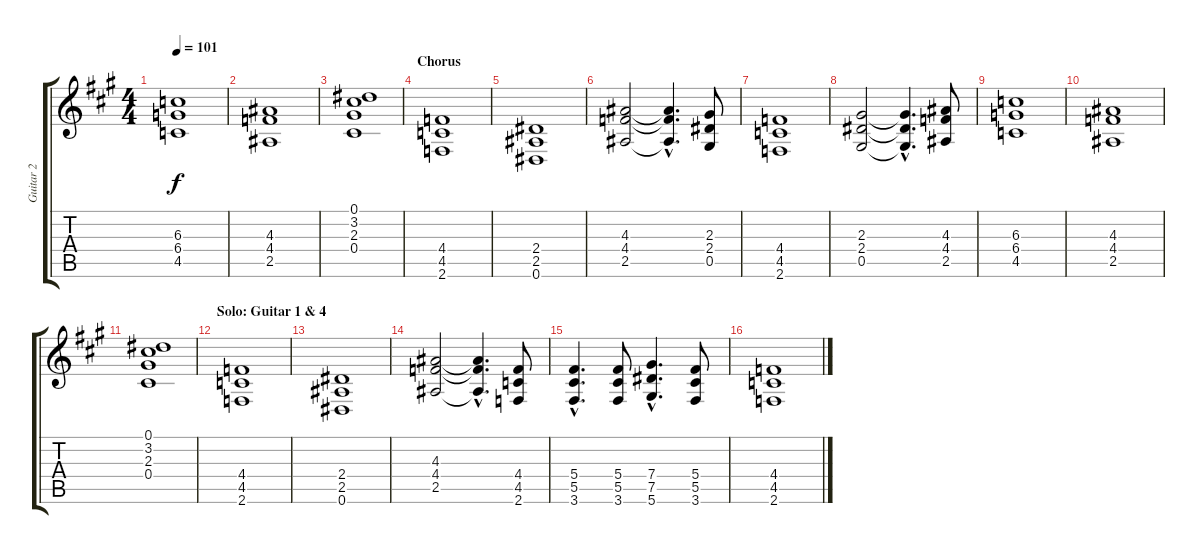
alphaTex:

\track ("Guitar 2" "Guitar 2") {instrument distortionguitar}
\staff {score tabs}
\tuning (Eb4 Bb3 Gb3 Db3 Ab2 Eb2) {hide}
\ts (4 4)
\tempo 101
\clef g2
\ks a
(6.3 6.4 4.5).1{dy f} |
(4.3 4.4 2.5).1 |
(0.1 3.2 2.3 0.4).1 |
\section ("" "Chorus")
(4.4 4.5 2.6).1 |
(2.4 2.5 0.6).1 |
(4.3 4.4 2.5).2 (4.3{hac t} 4.4{hac t} 2.5{hac t}).4{d} (2.3 2.4 0.5).8 |
(4.4 4.5 2.6).1 |
(2.3 2.4 0.5).2 (2.3{hac t} 2.4{hac t} 0.5{hac t}).4{d} (4.3 4.4 2.5).8 |
(6.3 6.4 4.5).1 |
(4.3 4.4 2.5).1 |
(0.1 3.2 2.3 0.4).1 |
\section ("" "Solo: Guitar 1 & 4")
(4.4 4.5 2.6).1 |
(2.4 2.5 0.6).1 |
(4.3 4.4 2.5).2 (4.3{hac t} 4.4{hac t} 2.5{hac t}).4{d} (4.4 4.5 2.6).8 |
(5.4{hac} 5.5{hac} 3.6{hac}).4{d} (5.4 5.5 3.6).8 (7.4{hac} 7.5{hac} 5.6{hac}).4{d} (5.4 5.5 3.6).8 |
(4.4 4.5 2.6).1
